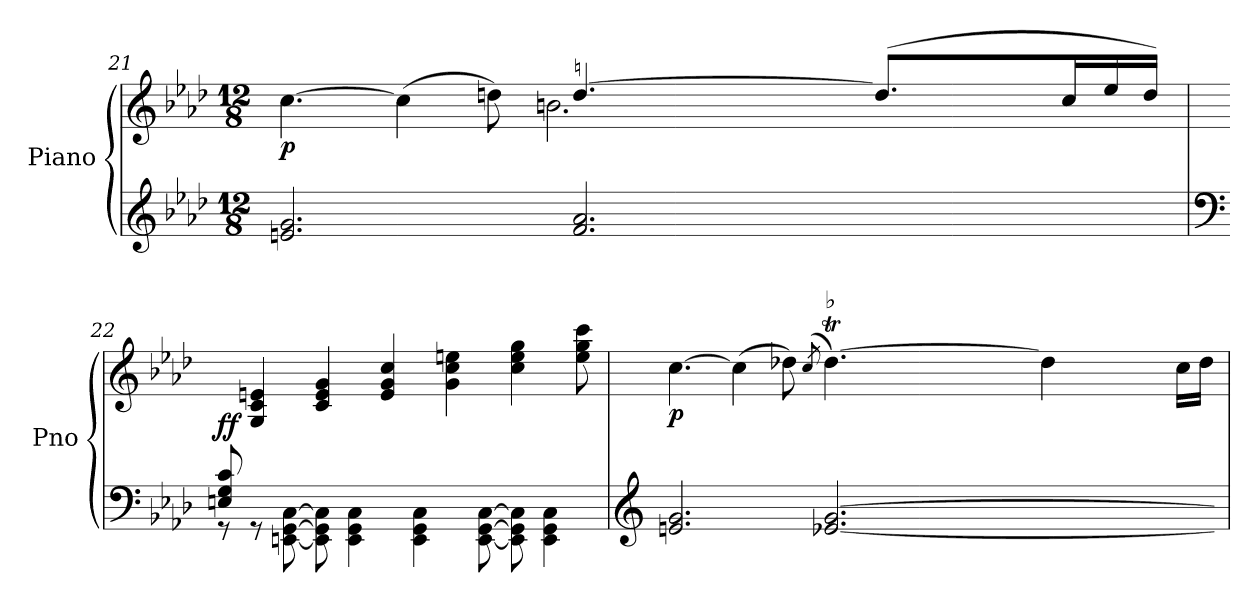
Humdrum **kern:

**kern	**kern	**dynam
*part1	*part1	*part1
*staff2	*staff1	*staff1/2
*I"Piano	*	*
*I'Pno	*	*
*clefG2	*clefG2	*
*k[b-e-a-d-]	*k[b-e-a-d-]	*
*M12/8	*M12/8	*
=21	=21	=21
*	*^	*
*	*	*^	*
!	!	!	!	!LO:DY:b
2.en/ 2.g/	[4.cc\	2.ryy	320%239ryy	p
.	(>4cc\]	.	.	.
.	8ddn\)	.	.	.
.	.	.	2.bn\	.
*	*	*Xtuplet	*	*
!	!LO:TX:a:t=♮	!	!	!
2.f/ 2.a-/	[4.dd/	24ccLLyy	.	.
.	.	24ddyy	.	.
.	.	24eenyy	.	.
.	.	24ddyy	.	.
.	.	24eeyy	.	.
.	.	24ddyy	.	.
!	!	!LO:N:vis=16	!	!
.	.	640%23eeyy	.	.
!	!	!LO:N:vis=16	!	!
.	.	640%23ddyy	.	.
!	!	!LO:N:vis=16	!	!
.	.	640%23eeyy	.	.
!	!	!LO:N:vis=16	!	!
.	.	640%23ddyy	.	.
.	(>8.dd/L]	.	.	.
!	!	!LO:N:vis=16	!	!
.	.	640%23eeyy	.	.
!	!	!LO:N:vis=16	!	!
.	.	640%23ddyy	.	.
!	!	!LO:N:vis=16	!	!
.	.	640%23eeyy	.	.
.	.	48ddLyy	.	.
.	.	48eeyy	.	.
.	.	48ddJJJyy	.	.
.	16cc/L	.	.	.
.	.	640%119ryy	.	.
.	16ee/	.	.	.
.	16dd/JJ)	.	.	.
.	.	.	320ryy	.
*	*v	*v	*v	*
!!LO:LB:g=z
=22	=22	=22
*clefF4	*	*
*^	*^	*
*	*	*	*^	*
!	!	!	!	!	!LO:DY:b
*	*	*v	*v	*v	*
8En/ 8G/ 8c/	8rGG	8ryy	ff
1ryy	8rGG	4G/ 4c/ 4en/	.
.	[8EEn\ [8GG\ [8C\	.	.
.	8EE\] 8GG\] 8C\]	4c/ 4e/ 4g/	.
.	4EE\ 4GG\ 4C\	.	.
.	.	4e/ 4g/ 4cc/	.
.	4EE\ 4GG\ 4C\	.	.
.	.	4g\ 4cc\ 4een\	.
.	[8EE\ [8GG\ [8C\	.	.
4.ryy	8EE\] 8GG\] 8C\]	4cc\ 4ee\ 4gg\	.
.	4EE\ 4GG\ 4C\	.	.
.	.	8ee\ 8gg\ 8ccc\	.
*v	*v	*	*
=23	=23	=23
*clefG2	*	*
*	*^	*
!	!	!	!LO:DY:b
2.en/ 2.g/	[4.cc\	2.ryy	p
.	(>4cc\]	.	.
.	8dd-X\)	.	.
.	(8qcc/	.	.
!	!LO:TX:a:t=♭	!	!
[2.e-X/ [2.g/	[4.dd-T\)	24ccLLyy	.
.	.	24dd-yy	.
.	.	24ee-Xyy	.
.	.	24dd-yy	.
.	.	24ee-yy	.
.	.	24dd-yy	.
!	!	!LO:N:vis=16	!
.	.	640%23ee-yy	.
!	!	!LO:N:vis=16	!
.	.	640%23dd-yy	.
!	!	!LO:N:vis=16	!
.	.	640%23ee-yy	.
!	!	!LO:N:vis=16	!
.	.	640%23dd-yy	.
.	4dd-\]	.	.
!	!	!LO:N:vis=16	!
.	.	640%23ee-yy	.
!	!	!LO:N:vis=16	!
.	.	640%23dd-yy	.
!	!	!LO:N:vis=16	!
.	.	640%23ee-yy	.
.	.	24dd-yy	.
.	.	24ee-yy	.
.	.	24dd-JJyy	.
.	16cc\LL	.	.
.	.	640%79ryy	.
.	16dd-\JJ	.	.
*	*v	*v	*
=	=	=
*-	*-	*-
